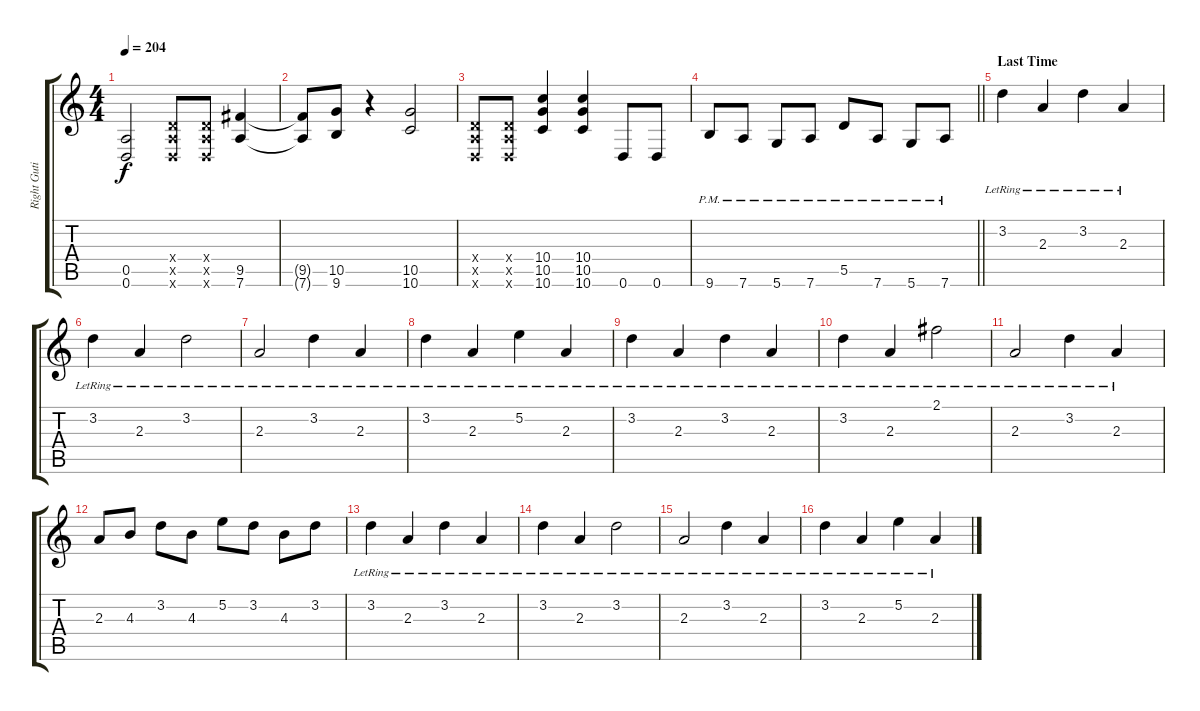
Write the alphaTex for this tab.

\track ("Right Gutiar (Lead)" "Right Guti") {instrument overdrivenguitar}
\staff {score tabs}
\tuning (E4 B3 G3 D3 A2 D2) {hide}
\ts (4 4)
\tempo 204
\clef g2
\ks c
(0.5 0.6).2{dy f} (0.4{x} 0.5{x} 0.6{x}).8 (0.4{x} 0.5{x} 0.6{x}).8 (9.5 7.6).4 |
(9.5{t} 7.6{t}).8 (10.5 9.6).8 r.4 (10.5 10.6).2 |
(0.4{x} 0.5{x} 0.6{x}).8 (0.4{x} 0.5{x} 0.6{x}).8 (10.4 10.5 10.6).4 (10.4 10.5 10.6).4 0.6.8 0.6.8 |
\barLineRight lightlight
9.6{pm}.8 7.6{pm}.8 5.6{pm}.8 7.6{pm}.8 5.5{pm}.8 7.6{pm}.8 5.6{pm}.8 7.6{pm}.8 |
\section ("" "Last Time")
3.2{lr}.4 2.3{lr}.4 3.2{lr}.4 2.3{lr}.4 |
3.2{lr}.4 2.3{lr}.4 3.2{lr}.2 |
2.3{lr}.2 3.2{lr}.4 2.3{lr}.4 |
3.2{lr}.4 2.3{lr}.4 5.2{lr}.4 2.3{lr}.4 |
3.2{lr}.4 2.3{lr}.4 3.2{lr}.4 2.3{lr}.4 |
3.2{lr}.4 2.3{lr}.4 2.1{lr}.2 |
2.3{lr}.2 3.2{lr}.4 2.3{lr}.4 |
2.3.8 4.3.8 3.2.8 4.3.8 5.2.8 3.2.8 4.3.8 3.2.8 |
3.2{lr}.4 2.3{lr}.4 3.2{lr}.4 2.3{lr}.4 |
3.2{lr}.4 2.3{lr}.4 3.2{lr}.2 |
2.3{lr}.2 3.2{lr}.4 2.3{lr}.4 |
3.2{lr}.4 2.3{lr}.4 5.2{lr}.4 2.3{lr}.4
